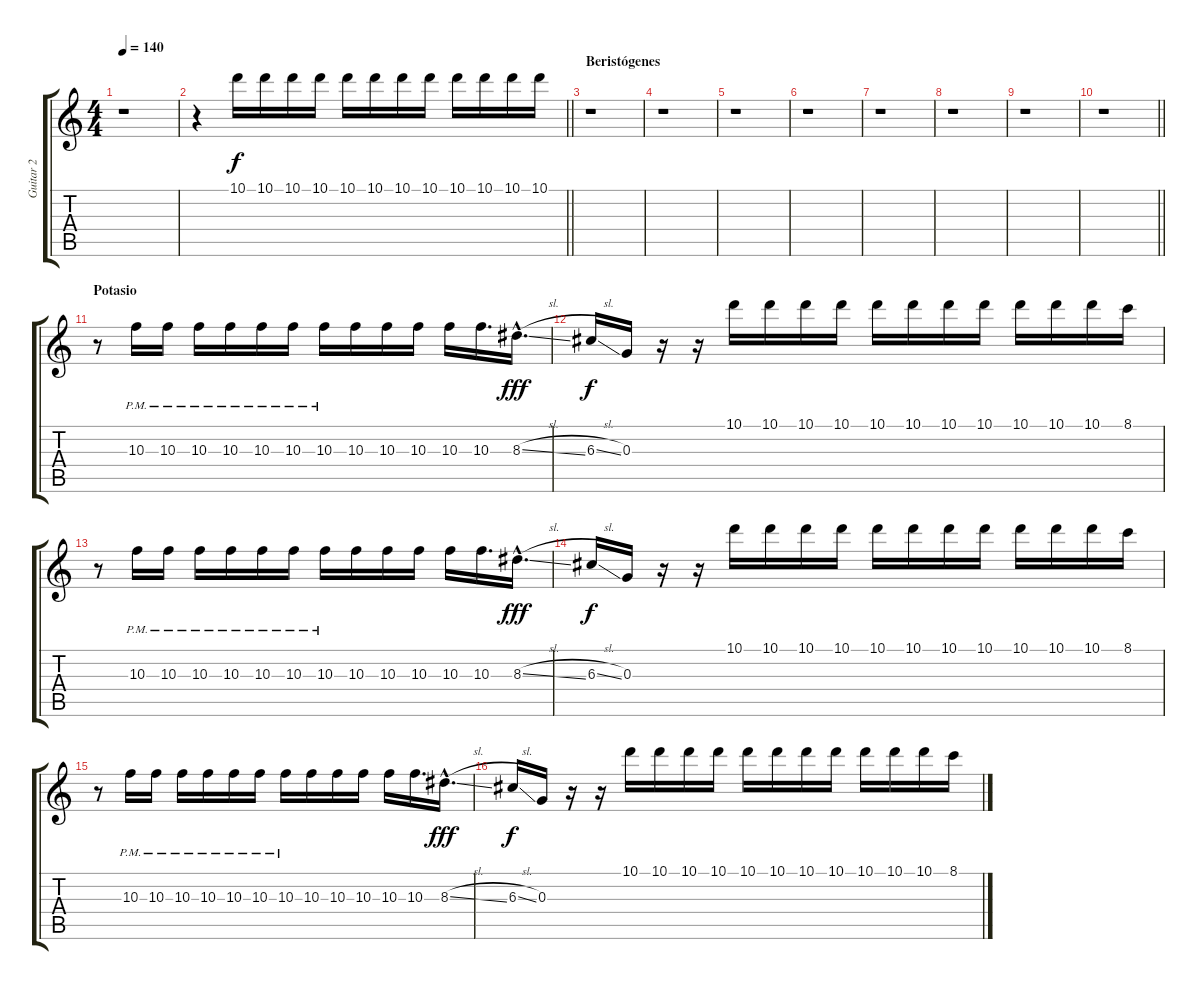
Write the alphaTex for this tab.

\track ("Guitar 2" "Guitar 2") {instrument electricguitarmuted}
\staff {score tabs}
\tuning (E4 B3 G3 D3 A2 E2) {hide}
\ts (4 4)
\tempo 140
\clef g2
\ks c
r.1{dy f} |
\barLineRight lightlight
r.4 10.1.16 10.1.16 10.1.16 10.1.16 10.1.16 10.1.16 10.1.16 10.1.16 10.1.16 10.1.16 10.1.16 10.1.16 |
\section ("" "Beristógenes")
r.1 |
r.1 |
r.1 |
r.1 |
r.1 |
r.1 |
r.1 |
\barLineRight lightlight
r.1 |
\section ("" "Potasio")
r.8 10.3{pm}.16 10.3{pm}.16 10.3{pm}.16 10.3{pm}.16 10.3{pm}.16 10.3{pm}.16 10.3{pm}.16 10.3.16 10.3.16 10.3.16 10.3.16 10.3.16{d} 8.3{sl hac}.16{d dy fff} |
6.3{sl}.16{dy f} 0.3.16 r.16 r.16 10.1.16 10.1.16 10.1.16 10.1.16 10.1.16 10.1.16 10.1.16 10.1.16 10.1.16 10.1.16 10.1.16 8.1.16 |
r.8 10.3{pm}.16 10.3{pm}.16 10.3{pm}.16 10.3{pm}.16 10.3{pm}.16 10.3{pm}.16 10.3{pm}.16 10.3.16 10.3.16 10.3.16 10.3.16 10.3.16{d} 8.3{sl hac}.16{d dy fff} |
6.3{sl}.16{dy f} 0.3.16 r.16 r.16 10.1.16 10.1.16 10.1.16 10.1.16 10.1.16 10.1.16 10.1.16 10.1.16 10.1.16 10.1.16 10.1.16 8.1.16 |
r.8 10.3{pm}.16 10.3{pm}.16 10.3{pm}.16 10.3{pm}.16 10.3{pm}.16 10.3{pm}.16 10.3{pm}.16 10.3.16 10.3.16 10.3.16 10.3.16 10.3.16{d} 8.3{sl hac}.16{d dy fff} |
6.3{sl}.16{dy f} 0.3.16 r.16 r.16 10.1.16 10.1.16 10.1.16 10.1.16 10.1.16 10.1.16 10.1.16 10.1.16 10.1.16 10.1.16 10.1.16 8.1.16
